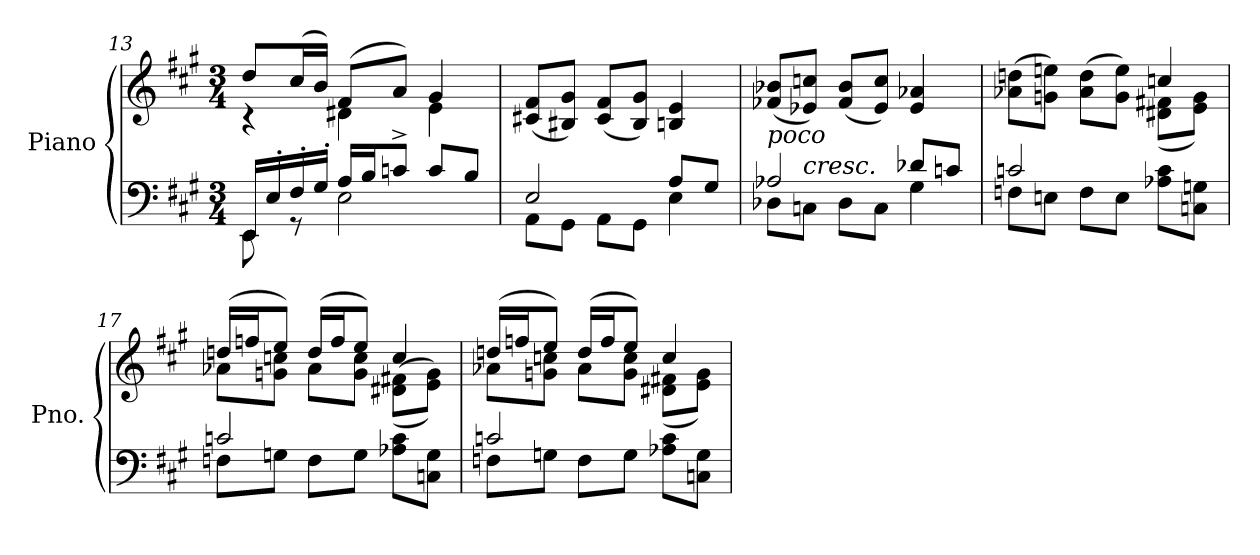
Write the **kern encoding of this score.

**kern	**kern
*part1	*part1
*staff2	*staff1
*I"Piano	*
*I'Pno.	*
*clefF4	*clefG2
*k[f#c#g#]	*k[f#c#g#]
*M3/4	*M3/4
=13	=13
*^	*^
16EE/LL	8EE\	8dd/L	4r
16E'/	.	.	.
16F#'/	8r	(>16cc#/L	.
16G#'/JJ	.	16b/JJ)	.
16A/LL	2E\	(>8f#/L	4d#X\
16B/J	.	.	.
8cn^/J	.	8a/J)	.
8c/L	.	4g#/	4e\
8B/J	.	.	.
*	*	*v	*v
=14	=14	=14
2E/	8AA\L	(<8c#X/ 8f#/L
.	8GG#\J	8B#X/ 8g#/J)
.	8AA\L	(<8c#/ 8f#/L
.	8GG#\J	8B#/ 8g#/J)
8A/L	4E\	4Bn/ 4e/
8G#/J	.	.
=15	=15	=15
!	!	!LO:TX:b:i:t=poco
2A-X/	8D-X\L	(<8f-X/ 8b-X/L
!	!LO:TX:a:i:t=cresc.	!
.	8Cn\J	8e-X/ 8ccn/J)
.	8D-\L	(<8f-/ 8b-/L
.	8C\J	8e-/ 8cc/J)
8d-X/L	4G#\	4e-/ 4a-X/
8cn/J	.	.
=16	=16	=16
*	*	*^
2cn/	8Fn\L	(>8a-X\ 8ddn\L	2ryy
.	8En\J	8gn\ 8een\J)	.
.	8F\L	(>8a-\ 8dd\L	.
.	8E\J	8g\ 8ee\J)	.
4ryy	8A-X\ 8c\L	4ccn/	(<8d#X\ 8f#X\L
.	8Cn\ 8Gn\J	.	8e\ 8g\J)
!!LO:LB:g=z	!!
=17	=17	=17	=17
2cn/	8Fn\L	(>16ddn/LL	8a-X\L
.	.	16ffn/J	.
.	8Gn\J	8ee/J)	8gn\ 8ccn\J
.	8F\L	(>16dd/LL	8a-\L
.	.	16ff/J	.
.	8G\J	8ee/J)	8g\ 8cc\J
4ryy	8A-X\ 8c\L	4cc/	(<(<8d#X\ 8f#X\L
.	8Cn\ 8G\J	.	8e\ 8g\J))
=18	=18	=18	=18
2cn/	8Fn\L	(>16ddn/LL	8a-X\L
.	.	16ffn/J	.
.	8Gn\J	8ee/J)	8gn\ 8ccn\J
.	8F\L	(>16dd/LL	8a-\L
.	.	16ff/J	.
.	8G\J	8ee/J)	8g\ 8cc\J
4ryy	8A-X\ 8c\L	4cc/	(<8d#X\ 8f#X\L
.	8Cn\ 8G\J	.	8e\ 8g\J)
*v	*v	*	*
*	*v	*v
=	=
*-	*-
